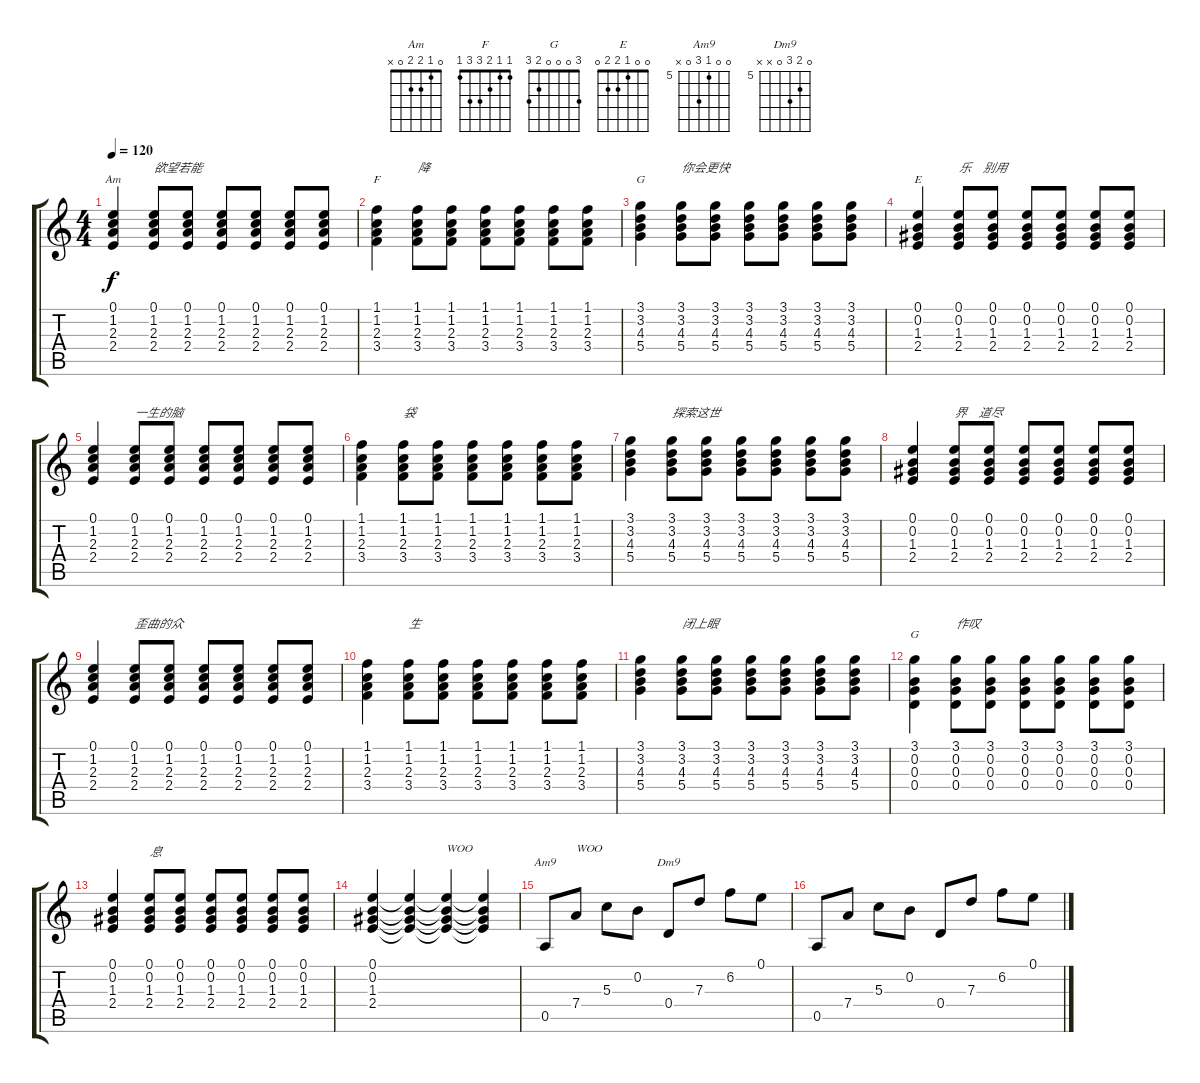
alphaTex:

\track "" {instrument acousticguitarsteel}
\staff {score tabs}
\tuning (E4 B3 G3 D3 A2 E2) {hide}
\chord ("Am" 0 1 2 2 0 x)
\chord ("F" 1 1 2 3 3 1)
\chord ("G" 3 3 4 5 5 3)
\chord ("E" 0 0 1 2 2 0)
\chord ("G" 3 0 0 0 2 3)
\chord ("Am9" 0 0 5 7 0 x) {firstfret 5}
\chord ("Dm9" 0 6 7 0 x x) {firstfret 5}
\ts (4 4)
\tempo 120
\clef g2
\ks c
(0.1 1.2 2.3 2.4).4{ch "Am" dy f} (0.1 1.2 2.3 2.4).8{txt "欲望若能"} (0.1 1.2 2.3 2.4).8 (0.1 1.2 2.3 2.4).8 (0.1 1.2 2.3 2.4).8 (0.1 1.2 2.3 2.4).8 (0.1 1.2 2.3 2.4).8 |
(1.1 1.2 2.3 3.4).4{ch "F"} (1.1 1.2 2.3 3.4).8{txt "降"} (1.1 1.2 2.3 3.4).8 (1.1 1.2 2.3 3.4).8 (1.1 1.2 2.3 3.4).8 (1.1 1.2 2.3 3.4).8 (1.1 1.2 2.3 3.4).8 |
(3.1 3.2 4.3 5.4).4{ch "G"} (3.1 3.2 4.3 5.4).8{txt "你会更快"} (3.1 3.2 4.3 5.4).8 (3.1 3.2 4.3 5.4).8 (3.1 3.2 4.3 5.4).8 (3.1 3.2 4.3 5.4).8 (3.1 3.2 4.3 5.4).8 |
(0.1 0.2 1.3 2.4).4{ch "E"} (0.1 0.2 1.3 2.4).8{txt "乐    别用"} (0.1 0.2 1.3 2.4).8 (0.1 0.2 1.3 2.4).8 (0.1 0.2 1.3 2.4).8 (0.1 0.2 1.3 2.4).8 (0.1 0.2 1.3 2.4).8 |
(0.1 1.2 2.3 2.4).4 (0.1 1.2 2.3 2.4).8{txt "一生的脑"} (0.1 1.2 2.3 2.4).8 (0.1 1.2 2.3 2.4).8 (0.1 1.2 2.3 2.4).8 (0.1 1.2 2.3 2.4).8 (0.1 1.2 2.3 2.4).8 |
(1.1 1.2 2.3 3.4).4 (1.1 1.2 2.3 3.4).8{txt "袋"} (1.1 1.2 2.3 3.4).8 (1.1 1.2 2.3 3.4).8 (1.1 1.2 2.3 3.4).8 (1.1 1.2 2.3 3.4).8 (1.1 1.2 2.3 3.4).8 |
(3.1 3.2 4.3 5.4).4 (3.1 3.2 4.3 5.4).8{txt "探索这世"} (3.1 3.2 4.3 5.4).8 (3.1 3.2 4.3 5.4).8 (3.1 3.2 4.3 5.4).8 (3.1 3.2 4.3 5.4).8 (3.1 3.2 4.3 5.4).8 |
(0.1 0.2 1.3 2.4).4 (0.1 0.2 1.3 2.4).8{txt "界    道尽"} (0.1 0.2 1.3 2.4).8 (0.1 0.2 1.3 2.4).8 (0.1 0.2 1.3 2.4).8 (0.1 0.2 1.3 2.4).8 (0.1 0.2 1.3 2.4).8 |
(0.1 1.2 2.3 2.4).4 (0.1 1.2 2.3 2.4).8{txt "歪曲的众"} (0.1 1.2 2.3 2.4).8 (0.1 1.2 2.3 2.4).8 (0.1 1.2 2.3 2.4).8 (0.1 1.2 2.3 2.4).8 (0.1 1.2 2.3 2.4).8 |
(1.1 1.2 2.3 3.4).4 (1.1 1.2 2.3 3.4).8{txt "生"} (1.1 1.2 2.3 3.4).8 (1.1 1.2 2.3 3.4).8 (1.1 1.2 2.3 3.4).8 (1.1 1.2 2.3 3.4).8 (1.1 1.2 2.3 3.4).8 |
(3.1 3.2 4.3 5.4).4 (3.1 3.2 4.3 5.4).8{txt "闭上眼"} (3.1 3.2 4.3 5.4).8 (3.1 3.2 4.3 5.4).8 (3.1 3.2 4.3 5.4).8 (3.1 3.2 4.3 5.4).8 (3.1 3.2 4.3 5.4).8 |
(3.1 0.2 0.3 0.4).4{ch "G"} (3.1 0.2 0.3 0.4).8{txt "作叹"} (3.1 0.2 0.3 0.4).8 (3.1 0.2 0.3 0.4).8 (3.1 0.2 0.3 0.4).8 (3.1 0.2 0.3 0.4).8 (3.1 0.2 0.3 0.4).8 |
(0.1 0.2 1.3 2.4).4 (0.1 0.2 1.3 2.4).8{txt "息"} (0.1 0.2 1.3 2.4).8 (0.1 0.2 1.3 2.4).8 (0.1 0.2 1.3 2.4).8 (0.1 0.2 1.3 2.4).8 (0.1 0.2 1.3 2.4).8 |
(0.1 0.2 1.3 2.4).4 (0.1{t} 0.2{t} 1.3{t} 2.4{t}).4 (0.1{t} 0.2{t} 1.3{t} 2.4{t}).4{txt "WOO"} (0.1{t} 0.2{t} 1.3{t} 2.4{t}).4 |
0.5.8{ch "Am9"} 7.4.8{txt "WOO"} 5.3.8 0.2.8 0.4.8{ch "Dm9"} 7.3.8 6.2.8 0.1.8 |
0.5.8 7.4.8 5.3.8 0.2.8 0.4.8 7.3.8 6.2.8 0.1.8
